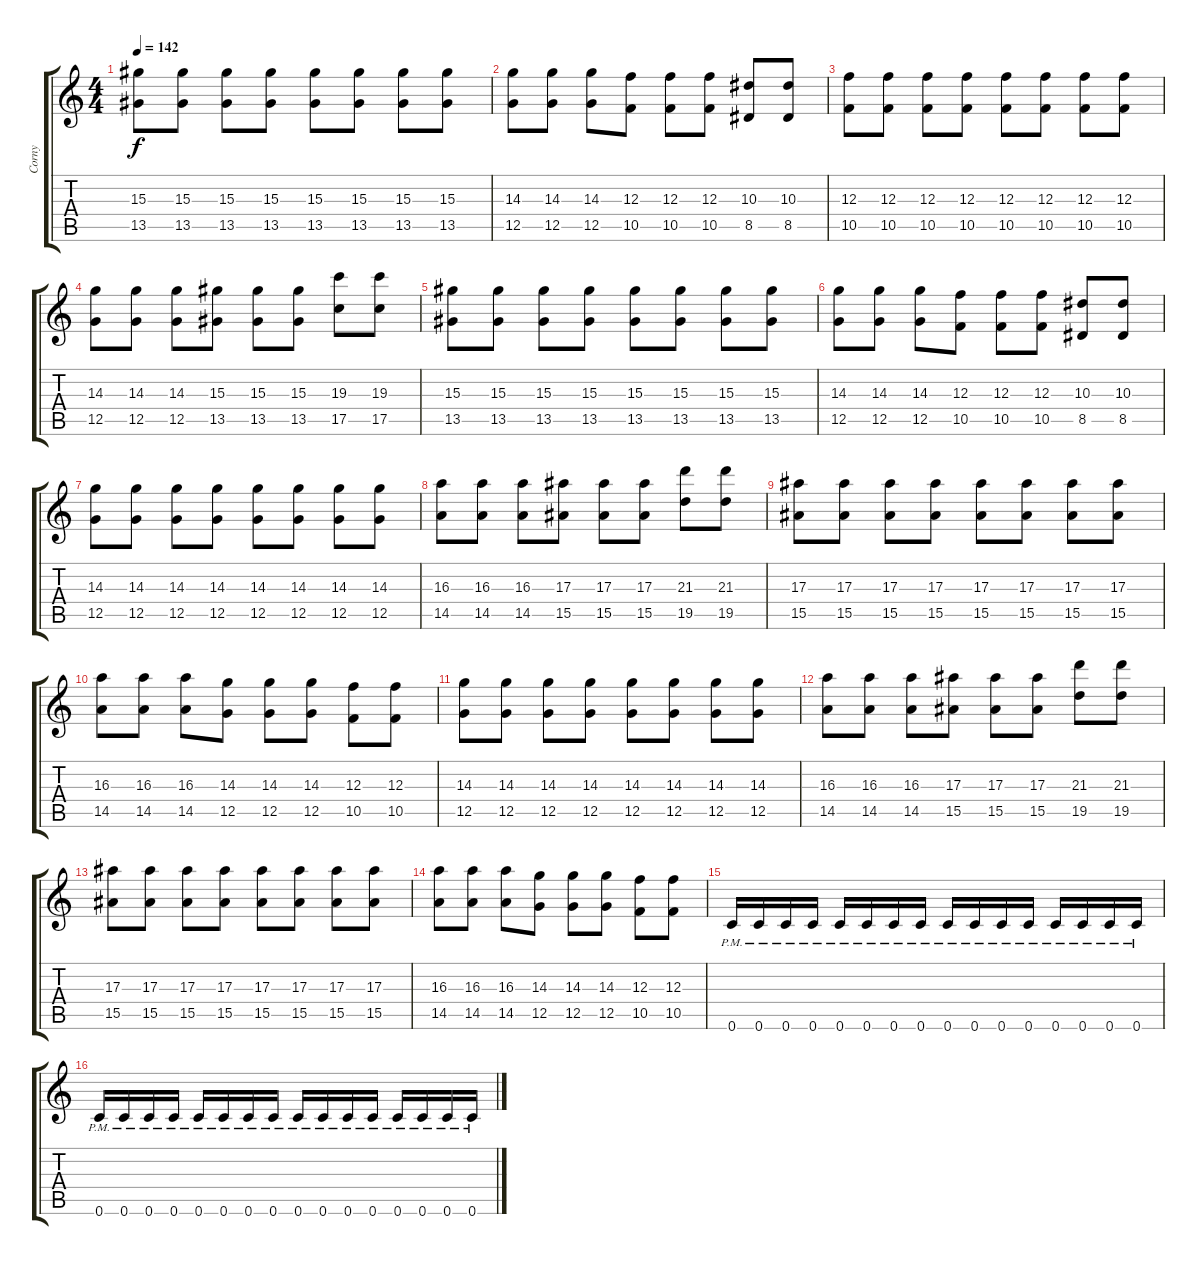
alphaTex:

\track ("Corny" "Corny") {instrument distortionguitar}
\staff {score tabs}
\tuning (D4 A3 F3 C3 G2 C3) {hide}
\ts (4 4)
\tempo 142
\clef g2
\ks c
(15.3 13.5).8{dy f} (15.3 13.5).8 (15.3 13.5).8 (15.3 13.5).8 (15.3 13.5).8 (15.3 13.5).8 (15.3 13.5).8 (15.3 13.5).8 |
(14.3 12.5).8 (14.3 12.5).8 (14.3 12.5).8 (12.3 10.5).8 (12.3 10.5).8 (12.3 10.5).8 (10.3 8.5).8 (10.3 8.5).8 |
(12.3 10.5).8 (12.3 10.5).8 (12.3 10.5).8 (12.3 10.5).8 (12.3 10.5).8 (12.3 10.5).8 (12.3 10.5).8 (12.3 10.5).8 |
(14.3 12.5).8 (14.3 12.5).8 (14.3 12.5).8 (15.3 13.5).8 (15.3 13.5).8 (15.3 13.5).8 (19.3 17.5).8 (19.3 17.5).8 |
(15.3 13.5).8 (15.3 13.5).8 (15.3 13.5).8 (15.3 13.5).8 (15.3 13.5).8 (15.3 13.5).8 (15.3 13.5).8 (15.3 13.5).8 |
(14.3 12.5).8 (14.3 12.5).8 (14.3 12.5).8 (12.3 10.5).8 (12.3 10.5).8 (12.3 10.5).8 (10.3 8.5).8 (10.3 8.5).8 |
(14.3 12.5).8 (14.3 12.5).8 (14.3 12.5).8 (14.3 12.5).8 (14.3 12.5).8 (14.3 12.5).8 (14.3 12.5).8 (14.3 12.5).8 |
(16.3 14.5).8 (16.3 14.5).8 (16.3 14.5).8 (17.3 15.5).8 (17.3 15.5).8 (17.3 15.5).8 (21.3 19.5).8 (21.3 19.5).8 |
(17.3 15.5).8 (17.3 15.5).8 (17.3 15.5).8 (17.3 15.5).8 (17.3 15.5).8 (17.3 15.5).8 (17.3 15.5).8 (17.3 15.5).8 |
(16.3 14.5).8 (16.3 14.5).8 (16.3 14.5).8 (14.3 12.5).8 (14.3 12.5).8 (14.3 12.5).8 (12.3 10.5).8 (12.3 10.5).8 |
(14.3 12.5).8 (14.3 12.5).8 (14.3 12.5).8 (14.3 12.5).8 (14.3 12.5).8 (14.3 12.5).8 (14.3 12.5).8 (14.3 12.5).8 |
(16.3 14.5).8 (16.3 14.5).8 (16.3 14.5).8 (17.3 15.5).8 (17.3 15.5).8 (17.3 15.5).8 (21.3 19.5).8 (21.3 19.5).8 |
(17.3 15.5).8 (17.3 15.5).8 (17.3 15.5).8 (17.3 15.5).8 (17.3 15.5).8 (17.3 15.5).8 (17.3 15.5).8 (17.3 15.5).8 |
(16.3 14.5).8 (16.3 14.5).8 (16.3 14.5).8 (14.3 12.5).8 (14.3 12.5).8 (14.3 12.5).8 (12.3 10.5).8 (12.3 10.5).8 |
0.6{pm}.16 0.6{pm}.16 0.6{pm}.16 0.6{pm}.16 0.6{pm}.16 0.6{pm}.16 0.6{pm}.16 0.6{pm}.16 0.6{pm}.16 0.6{pm}.16 0.6{pm}.16 0.6{pm}.16 0.6{pm}.16 0.6{pm}.16 0.6{pm}.16 0.6{pm}.16 |
0.6{pm}.16 0.6{pm}.16 0.6{pm}.16 0.6{pm}.16 0.6{pm}.16 0.6{pm}.16 0.6{pm}.16 0.6{pm}.16 0.6{pm}.16 0.6{pm}.16 0.6{pm}.16 0.6{pm}.16 0.6{pm}.16 0.6{pm}.16 0.6{pm}.16 0.6{pm}.16
